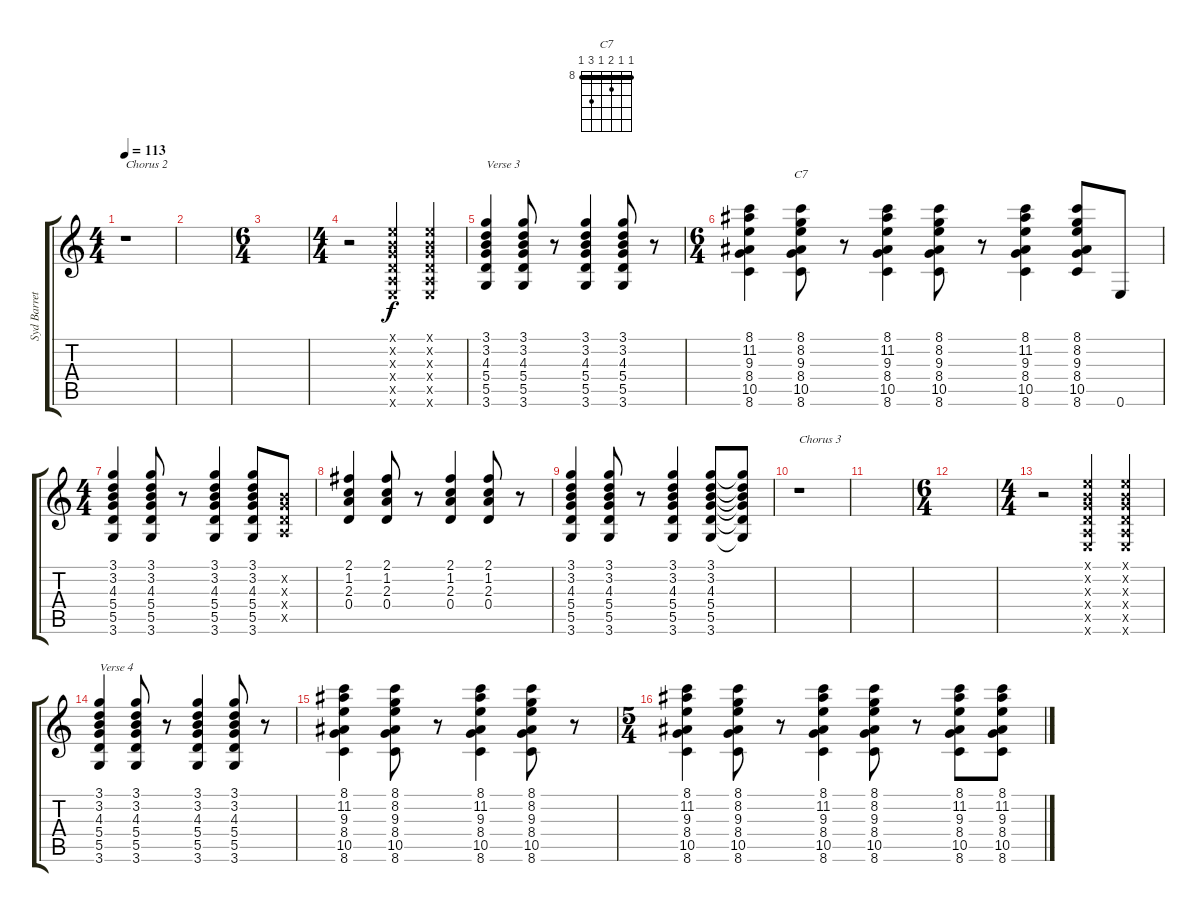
\track ("Syd Barrett- Guitar" "Syd Barret") {instrument electricguitarclean}
\staff {score tabs}
\tuning (E4 B3 G3 D3 A2 E2) {hide}
\chord ("C7" 8 8 9 8 10 8) {firstfret 8 barre 8}
\ts (4 4)
\tempo 113
\clef g2
\ks c
r.1{txt "Chorus 2" dy f} |
|
\ts (6 4)
|
\ts (4 4)
r.2 (0.1{x} 0.2{x} 0.3{x} 0.4{x} 0.5{x} 0.6{x}).4 (0.1{x} 0.2{x} 0.3{x} 0.4{x} 0.5{x} 0.6{x}).4 |
(3.1 3.2 4.3 5.4 5.5 3.6).4{txt "Verse 3"} (3.1 3.2 4.3 5.4 5.5 3.6).8 r.8 (3.1 3.2 4.3 5.4 5.5 3.6).4 (3.1 3.2 4.3 5.4 5.5 3.6).8 r.8 |
\ts (6 4)
(8.1 11.2 9.3 8.4 10.5 8.6).4 (8.1 8.2 9.3 8.4 10.5 8.6).8{ch "C7"} r.8 (8.1 11.2 9.3 8.4 10.5 8.6).4 (8.1 8.2 9.3 8.4 10.5 8.6).8 r.8 (8.1 11.2 9.3 8.4 10.5 8.6).4 (8.1 8.2 9.3 8.4 10.5 8.6).8 0.6.8 |
\ts (4 4)
(3.1 3.2 4.3 5.4 5.5 3.6).4 (3.1 3.2 4.3 5.4 5.5 3.6).8 r.8 (3.1 3.2 4.3 5.4 5.5 3.6).4 (3.1 3.2 4.3 5.4 5.5 3.6).8 (0.2{x} 0.3{x} 0.4{x} 0.5{x}).8 |
(2.1 1.2 2.3 0.4).4 (2.1 1.2 2.3 0.4).8 r.8 (2.1 1.2 2.3 0.4).4 (2.1 1.2 2.3 0.4).8 r.8 |
(3.1 3.2 4.3 5.4 5.5 3.6).4 (3.1 3.2 4.3 5.4 5.5 3.6).8 r.8 (3.1 3.2 4.3 5.4 5.5 3.6).4 (3.1 3.2 4.3 5.4 5.5 3.6).8 (3.1{t} 3.2{t} 4.3{t} 5.4{t} 5.5{t} 3.6{t}).8 |
r.1{txt "Chorus 3"} |
|
\ts (6 4)
|
\ts (4 4)
r.2 (0.1{x} 0.2{x} 0.3{x} 0.4{x} 0.5{x} 0.6{x}).4 (0.1{x} 0.2{x} 0.3{x} 0.4{x} 0.5{x} 0.6{x}).4 |
(3.1 3.2 4.3 5.4 5.5 3.6).4{txt "Verse 4"} (3.1 3.2 4.3 5.4 5.5 3.6).8 r.8 (3.1 3.2 4.3 5.4 5.5 3.6).4 (3.1 3.2 4.3 5.4 5.5 3.6).8 r.8 |
(8.1 11.2 9.3 8.4 10.5 8.6).4 (8.1 8.2 9.3 8.4 10.5 8.6).8 r.8 (8.1 11.2 9.3 8.4 10.5 8.6).4 (8.1 8.2 9.3 8.4 10.5 8.6).8 r.8 |
\ts (5 4)
(8.1 11.2 9.3 8.4 10.5 8.6).4 (8.1 8.2 9.3 8.4 10.5 8.6).8 r.8 (8.1 11.2 9.3 8.4 10.5 8.6).4 (8.1 8.2 9.3 8.4 10.5 8.6).8 r.8 (8.1 11.2 9.3 8.4 10.5 8.6).8 (8.1 11.2 9.3 8.4 10.5 8.6).8
